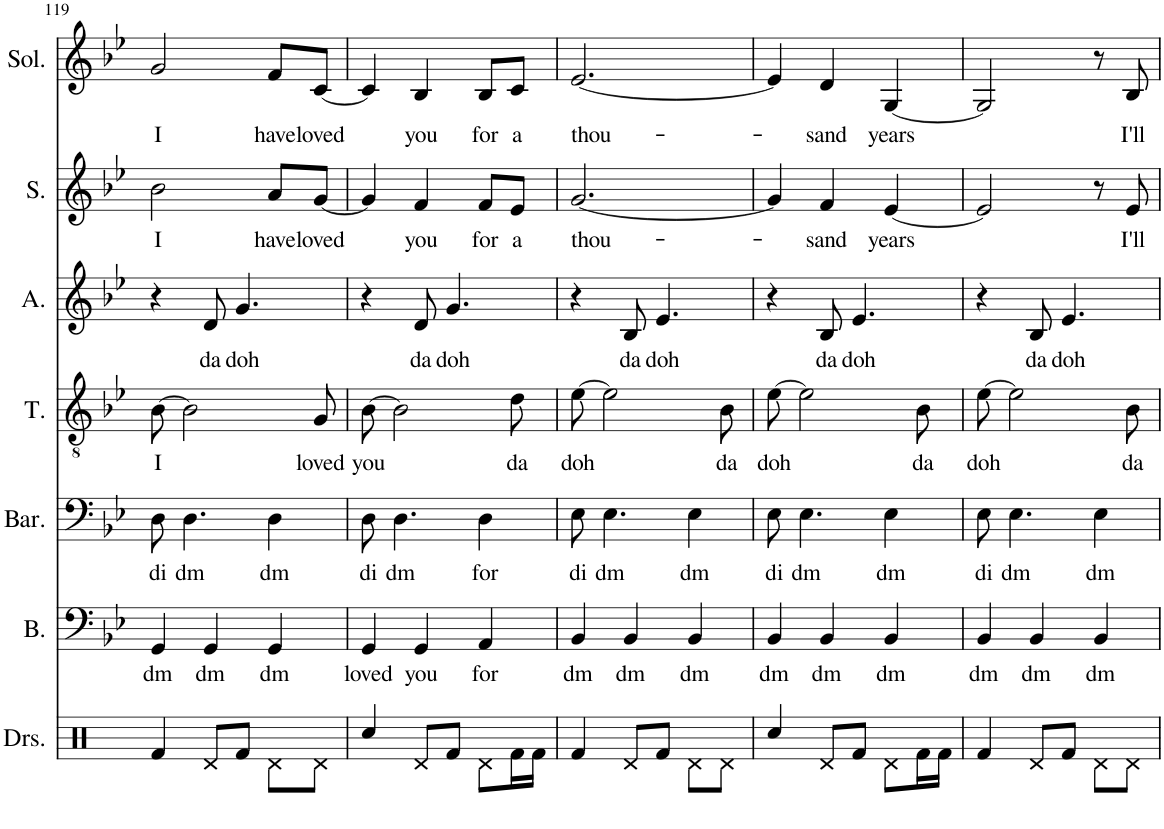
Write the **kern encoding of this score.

**kern	**kern	**text	**kern	**text	**kern	**text	**kern	**text	**kern	**text	**kern	**text	**text
*part7	*part6	*part6	*part5	*part5	*part4	*part4	*part3	*part3	*part2	*part2	*part1	*part1	*part1
*staff7	*staff6	*staff6	*staff5	*staff5	*staff4	*staff4	*staff3	*staff3	*staff2	*staff2	*staff1	*staff1	*staff1
*I"Drumset	*I"Bass	*	*I"Baritone	*	*I"Tenor	*	*I"Alto	*	*I"Soprano	*	*I"Solo	*	*
*I'Drs.	*I'B.	*	*I'Bar.	*	*I'T.	*	*I'A.	*	*I'S.	*	*I'Sol.	*	*
!!LO:PB:g=z
*clefX	*clefF4	*	*clefF4	*	*clefGv2	*	*clefG2	*	*clefG2	*	*clefG2	*	*
*k[]	*k[b-e-]	*	*k[b-e-]	*	*k[b-e-]	*	*k[b-e-]	*	*k[b-e-]	*	*k[b-e-]	*	*
*M3/4	*M3/4	*	*M3/4	*	*M3/4	*	*M3/4	*	*M3/4	*	*M3/4	*	*
=119	=119	=119	=119	=119	=119	=119	=119	=119	=119	=119	=119	=119	=119
!	!	!LO:LY:b	!	!LO:LY:b	!	!LO:LY:b	!	!	!	!LO:LY:b	!	!	!LO:LY:b
4Rf/	4GG/	dm	8D\	di	[8B-\	I	4r	.	2b-\	I	2g/	.	I
!	!	!	!	!LO:LY:b	!	!	!	!	!	!	!	!	!
.	.	.	4.D\	dm	2B-\]	.	.	.	.	.	.	.	.
!	!	!LO:LY:b	!	!	!	!	!	!LO:LY:b	!	!	!	!	!
8Rd/L	4GG/	dm	.	.	.	.	8d/	da	.	.	.	.	.
!	!	!	!	!	!	!	!	!LO:LY:b	!	!	!	!	!
8Rf/J	.	.	.	.	.	.	4.g/	doh	.	.	.	.	.
!	!	!LO:LY:b	!	!LO:LY:b	!	!	!	!	!	!LO:LY:b	!	!	!LO:LY:b
8Rd\L	4GG/	dm	4D\	dm	.	.	.	.	8a/L	have	8f/L	.	have
!	!	!	!	!	!	!LO:LY:b	!	!	!	!LO:LY:b	!	!	!LO:LY:b
8Rd\J	.	.	.	.	8G/	loved	.	.	[8g/J	loved	[8c/J	.	loved
=120	=120	=120	=120	=120	=120	=120	=120	=120	=120	=120	=120	=120	=120
!	!	!LO:LY:b	!	!LO:LY:b	!	!LO:LY:b	!	!	!	!	!	!	!
4Rcc/	4GG/	loved	8D\	di	[8B-\	you	4r	.	4g/]	.	4c/]	.	.
!	!	!	!	!LO:LY:b	!	!	!	!	!	!	!	!	!
.	.	.	4.D\	dm	2B-\]	.	.	.	.	.	.	.	.
!	!	!LO:LY:b	!	!	!	!	!	!LO:LY:b	!	!LO:LY:b	!	!	!LO:LY:b
8Rd/L	4GG/	you	.	.	.	.	8d/	da	4f/	you	4B-/	.	you
!	!	!	!	!	!	!	!	!LO:LY:b	!	!	!	!	!
8Rf/J	.	.	.	.	.	.	4.g/	doh	.	.	.	.	.
!	!	!LO:LY:b	!	!LO:LY:b	!	!	!	!	!	!LO:LY:b	!	!	!LO:LY:b
8Rd\L	4AA/	for	4D\	for	.	.	.	.	8f/L	for	8B-/L	.	for
!	!	!	!	!	!	!LO:LY:b	!	!	!	!LO:LY:b	!	!	!LO:LY:b
16Rf\L	.	.	.	.	8d\	da	.	.	8e-/J	a	8c/J	.	a
16Rf\JJ	.	.	.	.	.	.	.	.	.	.	.	.	.
=121	=121	=121	=121	=121	=121	=121	=121	=121	=121	=121	=121	=121	=121
!	!	!LO:LY:b	!	!LO:LY:b	!	!LO:LY:b	!	!	!	!LO:LY:b	!	!	!LO:LY:b
4Rf/	4BB-/	dm	8E-\	di	[8e-\	doh	4r	.	[2.g/	thou-	[2.e-/	.	thou-
!	!	!	!	!LO:LY:b	!	!	!	!	!	!	!	!	!
.	.	.	4.E-\	dm	2e-\]	.	.	.	.	.	.	.	.
!	!	!LO:LY:b	!	!	!	!	!	!LO:LY:b	!	!	!	!	!
8Rd/L	4BB-/	dm	.	.	.	.	8B-/	da	.	.	.	.	.
!	!	!	!	!	!	!	!	!LO:LY:b	!	!	!	!	!
8Rf/J	.	.	.	.	.	.	4.e-/	doh	.	.	.	.	.
!	!	!LO:LY:b	!	!LO:LY:b	!	!	!	!	!	!	!	!	!
8Rd\L	4BB-/	dm	4E-\	dm	.	.	.	.	.	.	.	.	.
!	!	!	!	!	!	!LO:LY:b	!	!	!	!	!	!	!
8Rd\J	.	.	.	.	8B-\	da	.	.	.	.	.	.	.
=122	=122	=122	=122	=122	=122	=122	=122	=122	=122	=122	=122	=122	=122
!	!	!LO:LY:b	!	!LO:LY:b	!	!LO:LY:b	!	!	!	!	!	!	!
4Rcc/	4BB-/	dm	8E-\	di	[8e-\	doh	4r	.	4g/]	.	4e-/]	.	.
!	!	!	!	!LO:LY:b	!	!	!	!	!	!	!	!	!
.	.	.	4.E-\	dm	2e-\]	.	.	.	.	.	.	.	.
!	!	!LO:LY:b	!	!	!	!	!	!LO:LY:b	!	!LO:LY:b	!	!	!LO:LY:b
8Rd/L	4BB-/	dm	.	.	.	.	8B-/	da	4f/	-sand	4d/	.	-sand
!	!	!	!	!	!	!	!	!LO:LY:b	!	!	!	!	!
8Rf/J	.	.	.	.	.	.	4.e-/	doh	.	.	.	.	.
!	!	!LO:LY:b	!	!LO:LY:b	!	!	!	!	!	!LO:LY:b	!	!	!LO:LY:b
8Rd\L	4BB-/	dm	4E-\	dm	.	.	.	.	[4e-/	years	[4G/	.	years
!	!	!	!	!	!	!LO:LY:b	!	!	!	!	!	!	!
16Rf\L	.	.	.	.	8B-\	da	.	.	.	.	.	.	.
16Rf\JJ	.	.	.	.	.	.	.	.	.	.	.	.	.
=123	=123	=123	=123	=123	=123	=123	=123	=123	=123	=123	=123	=123	=123
!	!	!LO:LY:b	!	!LO:LY:b	!	!LO:LY:b	!	!	!	!	!	!	!
4Rf/	4BB-/	dm	8E-\	di	[8e-\	doh	4r	.	2e-/]	.	2G/]	.	.
!	!	!	!	!LO:LY:b	!	!	!	!	!	!	!	!	!
.	.	.	4.E-\	dm	2e-\]	.	.	.	.	.	.	.	.
!	!	!LO:LY:b	!	!	!	!	!	!LO:LY:b	!	!	!	!	!
8Rd/L	4BB-/	dm	.	.	.	.	8B-/	da	.	.	.	.	.
!	!	!	!	!	!	!	!	!LO:LY:b	!	!	!	!	!
8Rf/J	.	.	.	.	.	.	4.e-/	doh	.	.	.	.	.
!	!	!LO:LY:b	!	!LO:LY:b	!	!	!	!	!	!	!	!	!
8Rd\L	4BB-/	dm	4E-\	dm	.	.	.	.	8r	.	8r	.	.
!	!	!	!	!	!	!LO:LY:b	!	!	!	!LO:LY:b	!	!	!LO:LY:b
8Rd\J	.	.	.	.	8B-\	da	.	.	8e-/	I'll	8B-/	.	I'll
=	=	=	=	=	=	=	=	=	=	=	=	=	=
*-	*-	*-	*-	*-	*-	*-	*-	*-	*-	*-	*-	*-	*-
